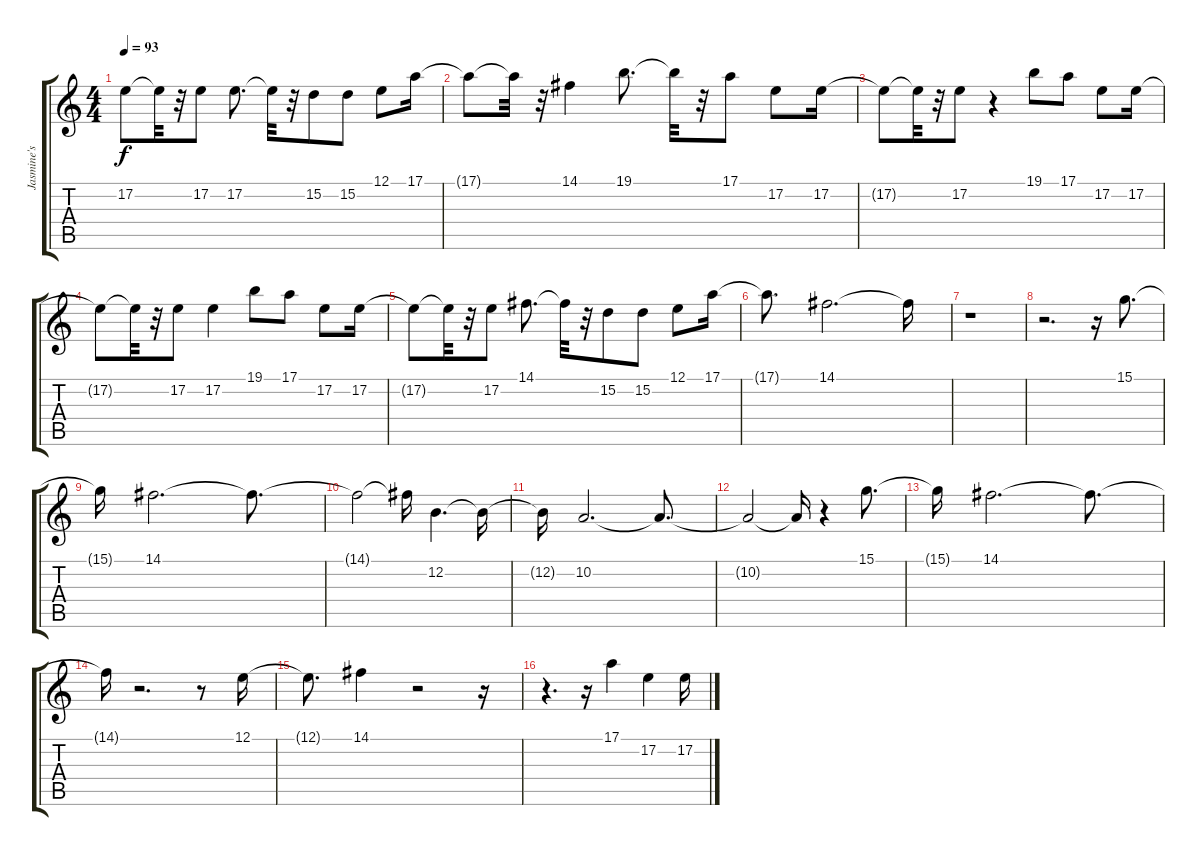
\track ("Jasmine's Echo" "Jasmine's ") {instrument recorder}
\staff {score tabs}
\tuning (E4 B3 G3 D3 A2 E2) {hide}
\ts (4 4)
\tempo 93
\clef g2
\ks c
17.2{t}.8{dy f} 17.2{t}.32 r.32 17.2.8 17.2.8{d} 17.2{t}.32 r.32 15.2.8 15.2.8 12.1.8 17.1.16 |
17.1{t}.8 17.1{t}.32 r.32 14.1.4 19.1.8{d} 19.1{t}.32 r.32 17.1.8 17.2.8 17.2.16 |
17.2{t}.8 17.2{t}.32 r.32 17.2.8 r.4 19.1.8 17.1.8 17.2.8 17.2.16 |
17.2{t}.8 17.2{t}.32 r.32 17.2.8 17.2.4 19.1.8 17.1.8 17.2.8 17.2.16 |
17.2{t}.8 17.2{t}.32 r.32 17.2.8 14.1.8{d} 14.1{t}.32 r.32 15.2.8 15.2.8 12.1.8 17.1.16 |
17.1{t}.8{d} 14.1.2{d} 14.1{t}.16 |
r.1 |
r.2{d} r.16 15.1.8{d volume 4} |
15.1{t}.16 14.1.2{d} 14.1{t}.8{d} |
14.1{t}.2 14.1{t}.16 12.2.4{d volume 5} 12.2{t}.16 |
12.2{t}.16 10.2.2{d} 10.2{t}.8{d} |
10.2{t}.2 10.2{t}.16 r.4 15.1.8{d volume 2} |
15.1{t}.16 14.1.2{d} 14.1{t}.8{d} |
14.1{t}.16 r.2{d} r.8 12.1.16{volume 4} |
12.1{t}.8{d} 14.1.4 r.2 r.16 |
r.4{d} r.16 17.1.4 17.2.4 17.2.16
